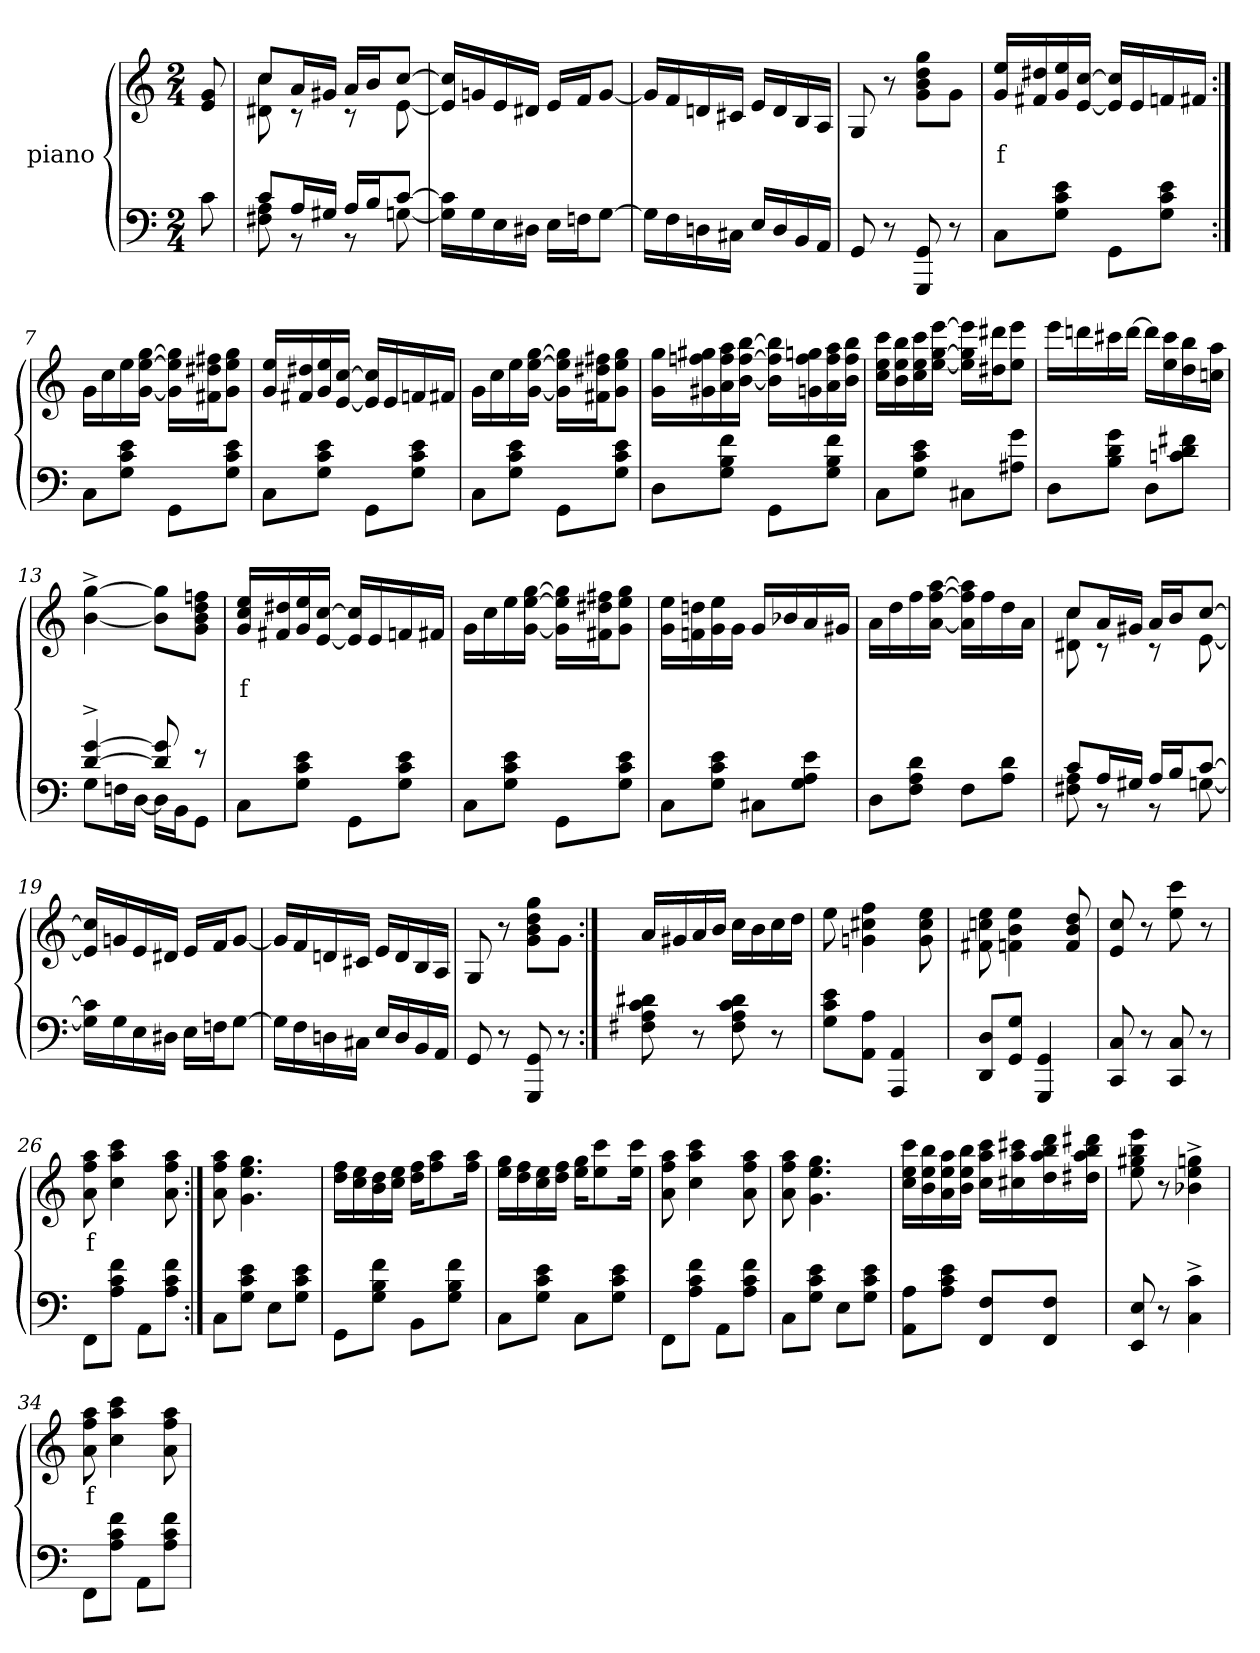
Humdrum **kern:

**kern	**kern	**text
*part2	*part1	*part1
*staff2	*staff1	*staff1
*I"piano	*I"piano	*
*clefF4	*clefG2	*
*k[]	*k[]	*
*M2/4	*M2/4	*
=1	=1	=1
8c	8g 8e	.
=2	=2	=2
*^	*^	*
8cL	8A 8F#X	8ccL	8cc 8d#X	.
16AL	8r	16aL	8r	.
16G#XJJ	.	16g#XJJ	.	.
16ALL	8r	16aLL	8r	.
16BJ	.	16bJ	.	.
[8cJ	[8Gn	[8ccJ	[8e	.
*v	*v	*	*	*
*	*v	*v	*
=3	=3	=3
16c] 16G]LL	16cc] 16e]LL	.
16G	16gn	.
16E	16e	.
16D#XJJ	16d#XJJ	.
16ELL	16eLL	.
16FnJ	16fJ	.
[8GJ	[8gJ	.
=4	=4	=4
16GLL]	16gLL]	.
16F	16f	.
16Dn	16dn	.
16C#XJJ	16c#XJJ	.
16ELL	16eLL	.
16D	16d	.
16BB	16B	.
16AAJJ	16AJJ	.
=5	=5	=5
8GG	8G	.
8r	8r	.
8GG 8GGG	8gg 8dd 8b 8gL	.
8r	8gJ	.
=6	=6	=6
8CL	16ee 16gLL	f
.	16dd#X 16f#X	.
8e 8c 8GJ	16ee 16g	.
.	[16cc [16eJJ	.
8GGL	16cc] 16e]LL	.
.	16e	.
8e 8c 8GJ	16fn	.
.	16f#XJJ	.
=7:|!	=7:|!	=7:|!
8CL	16gLL	.
.	16cc	.
8e 8c 8GJ	16ee	.
.	[16gg [16ee [16gJJ	.
8GGL	16gg] 16ee] 16g]LL	.
.	16ff#X 16dd#X 16f#XJ	.
8e 8c 8GJ	8gg 8ee 8gJ	.
=8	=8	=8
8CL	16ee 16gLL	.
.	16dd#X 16f#X	.
8e 8c 8GJ	16ee 16g	.
.	[16cc [16eJJ	.
8GGL	16cc] 16e]LL	.
.	16e	.
8e 8c 8GJ	16fn	.
.	16f#XJJ	.
=9	=9	=9
8CL	16gLL	.
.	16cc	.
8e 8c 8GJ	16ee	.
.	[16gg [16ee [16gJJ	.
8GGL	16gg] 16ee] 16g]LL	.
.	16ff#X 16dd#X 16f#XJ	.
8e 8c 8GJ	8gg 8ee 8gJ	.
=10	=10	=10
8DL	16gg 16gLL	.
.	16gg#X 16ffn 16g#X	.
8f 8B 8GJ	16aa 16ff 16a	.
.	[16bb [16ff [16bJJ	.
8GGL	16bb] 16ff] 16b]LL	.
.	16ggn 16ff 16gn	.
8f 8B 8GJ	16aa 16ff 16a	.
.	16bb 16ff 16bJJ	.
=11	=11	=11
8CL	16ccc 16ee 16ccLL	.
.	16bb 16ee 16b	.
8e 8c 8GJ	16ccc 16ee 16cc	.
.	[16eee [16gg [16eeJJ	.
8C#XL	16eee] 16gg] 16ee]LL	.
.	16ddd#X 16dd#XJ	.
8g 8A#XJ	8eee 8eeJ	.
=12	=12	=12
8DL	16eeeLL	.
.	16dddn	.
8g 8d 8BJ	16ccc#X	.
.	[16dddJJ	.
8DL	16dddLL]	.
.	16ccc# 16ee	.
8f#X 8d 8cnJ	16bb 16dd	.
.	16aa 16ccnJJ	.
=13	=13	=13
*^	*	*
[4g^> [4d^>	8GL	[4gg^> [4b^>	.
.	16FnL	.	.
.	[16DJJ	.	.
8g] 8d]	16DLL]	8gg] 8b]L	.
.	16BBJ	.	.
8r	8GGJ	8ffn 8dd 8b 8gJ	.
*v	*v	*	*
=14	=14	=14
8CL	16ee 16cc 16gLL	f
.	16dd#X 16f#X	.
8e 8c 8GJ	16ee 16g	.
.	[16cc [16eJJ	.
8GGL	16cc] 16e]LL	.
.	16e	.
8e 8c 8GJ	16fn	.
.	16f#XJJ	.
=15	=15	=15
8CL	16gLL	.
.	16cc	.
8e 8c 8GJ	16ee	.
.	[16gg [16ee [16gJJ	.
8GGL	16gg] 16ee] 16g]LL	.
.	16ff#X 16dd#X 16f#XJ	.
8e 8c 8GJ	8gg 8ee 8gJ	.
=16	=16	=16
8CL	16ee 16gLL	.
.	16ddn 16fn	.
8e 8c 8GJ	16ee 16g	.
.	16gJJ	.
8C#XL	16gLL	.
.	16b-X	.
8e 8A 8GJ	16a	.
.	16g#XJJ	.
=17	=17	=17
8DL	16aLL	.
.	16dd	.
8d 8A 8FJ	16ff	.
.	[16aa [16ff [16aJJ	.
8FL	16aa] 16ff] 16a]LL	.
.	16ff	.
8d 8AJ	16dd	.
.	16aJJ	.
=18	=18	=18
*^	*^	*
8cL	8A 8F#X	8ccL	8cc 8d#X	.
16AL	8r	16aL	8r	.
16G#XJJ	.	16g#XJJ	.	.
16ALL	8r	16aLL	8r	.
16BJ	.	16bJ	.	.
[8cJ	[8Gn	[8ccJ	[8e	.
*v	*v	*	*	*
*	*v	*v	*
=19	=19	=19
16c] 16G]LL	16cc] 16e]LL	.
16G	16gn	.
16E	16e	.
16D#XJJ	16d#XJJ	.
16ELL	16eLL	.
16FnJ	16fJ	.
[8GJ	[8gJ	.
=20	=20	=20
16GLL]	16gLL]	.
16F	16f	.
16Dn	16dn	.
16C#XJJ	16c#XJJ	.
16ELL	16eLL	.
16D	16d	.
16BB	16B	.
16AAJJ	16AJJ	.
=21	=21	=21
8GG	8G	.
8r	8r	.
8GG 8GGG	8gg 8dd 8b 8gL	.
8r	8gJ	.
=22:|!	=22:|!	=22:|!
8d#X 8c 8A 8F#X	16aLL	.
.	16g#X	.
8r	16a	.
.	16bJJ	.
8d# 8c 8A 8F#	16ccLL	.
.	16b	.
8r	16cc	.
.	16ddJJ	.
=23	=23	=23
8e 8c 8GL	8ee	.
8A 8AAJ	4ff 4cc#X 4gn	.
4AA 4AAA	.	.
.	8ee 8cc# 8g	.
=24	=24	=24
8D 8DDL	8ee 8ccn 8f#X	.
8G 8GGJ	4ee 4b 4fn	.
4GG 4GGG	.	.
.	8dd 8b 8f	.
=25	=25	=25
8C 8CC	8cc 8e	.
8r	8r	.
8C 8CC	8ccc 8ee	.
8r	8r	.
=26	=26	=26
8FFL	8aa 8ff 8a	f
8f 8c 8AJ	4ccc 4aa 4cc	.
8AAL	.	.
8f 8c 8AJ	8aa 8ff 8a	.
=27:|!	=27:|!	=27:|!
8CL	8aa 8ff 8a	.
8e 8c 8GJ	4.gg 4.ee 4.g	.
8EL	.	.
8e 8c 8GJ	.	.
=28	=28	=28
8GGL	16ff 16ddLL	.
.	16ee 16cc	.
8f 8B 8GJ	16dd 16b	.
.	16ee 16ccJJ	.
8BBL	16ff 16ddKL	.
.	8aa 8ff	.
8f 8B 8GJ	.	.
.	16aa 16ffJk	.
=29	=29	=29
8CL	16gg 16eeLL	.
.	16ff 16dd	.
8e 8c 8GJ	16ee 16cc	.
.	16ff 16ddJJ	.
8CL	16gg 16eeKL	.
.	8ccc 8ee	.
8e 8c 8GJ	.	.
.	16ccc 16eeJk	.
=30	=30	=30
8FFL	8aa 8ff 8a	.
8f 8c 8AJ	4ccc 4aa 4cc	.
8AAL	.	.
8f 8c 8AJ	8aa 8ff 8a	.
=31	=31	=31
8CL	8aa 8ff 8a	.
8e 8c 8GJ	4.gg 4.ee 4.g	.
8EL	.	.
8e 8c 8GJ	.	.
=32	=32	=32
8A 8AAL	16ccc 16ee 16ccLL	.
.	16bb 16ee 16b	.
8e 8c 8AJ	16aa 16ee 16a	.
.	16bb 16ee 16bJJ	.
8F 8FFL	16ccc 16aa 16ccLL	.
.	16ccc#X 16aa 16cc#X	.
8F 8FFJ	16ddd 16bb 16aa 16dd	.
.	16ddd#X 16bb 16aa 16dd#XJJ	.
=33	=33	=33
8E 8EE	8eee 8bb 8gg#X 8ee	.
8r	8r	.
4c^> 4C^>	4ggn^> 4ee^> 4b-X^>	.
=34	=34	=34
8FFL	8aa 8ff 8a	f
8f 8c 8AJ	4ccc 4aa 4cc	.
8AAL	.	.
8f 8c 8AJ	8aa 8ff 8a	.
=	=	=
*-	*-	*-
